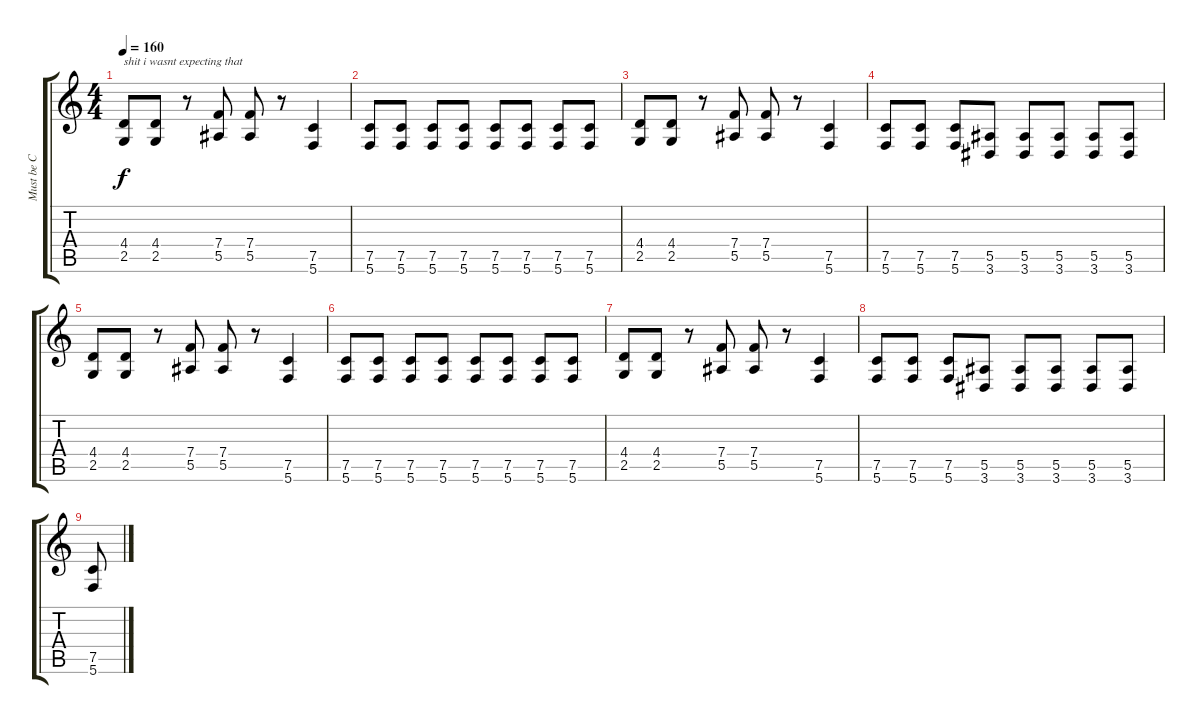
\track ("Must be C Tuned" "Must be C ") {instrument distortionguitar}
\staff {score tabs}
\tuning (C4 G3 Eb3 Bb2 F2 C2) {hide}
\ts (4 4)
\tempo 160
\clef g2
\ks c
(4.4 2.5).8{txt "shit i wasnt expecting that" dy f} (4.4 2.5).8 r.8 (7.4 5.5).8 (7.4 5.5).8 r.8 (7.5 5.6).4 |
(7.5 5.6).8 (7.5 5.6).8 (7.5 5.6).8 (7.5 5.6).8 (7.5 5.6).8 (7.5 5.6).8 (7.5 5.6).8 (7.5 5.6).8 |
(4.4 2.5).8 (4.4 2.5).8 r.8 (7.4 5.5).8 (7.4 5.5).8 r.8 (7.5 5.6).4 |
(7.5 5.6).8 (7.5 5.6).8 (7.5 5.6).8 (5.5 3.6).8 (5.5 3.6).8 (5.5 3.6).8 (5.5 3.6).8 (5.5 3.6).8 |
(4.4 2.5).8 (4.4 2.5).8 r.8 (7.4 5.5).8 (7.4 5.5).8 r.8 (7.5 5.6).4 |
(7.5 5.6).8 (7.5 5.6).8 (7.5 5.6).8 (7.5 5.6).8 (7.5 5.6).8 (7.5 5.6).8 (7.5 5.6).8 (7.5 5.6).8 |
(4.4 2.5).8 (4.4 2.5).8 r.8 (7.4 5.5).8 (7.4 5.5).8 r.8 (7.5 5.6).4 |
(7.5 5.6).8 (7.5 5.6).8 (7.5 5.6).8 (5.5 3.6).8 (5.5 3.6).8 (5.5 3.6).8 (5.5 3.6).8 (5.5 3.6).8 |
(7.5 5.6).8
